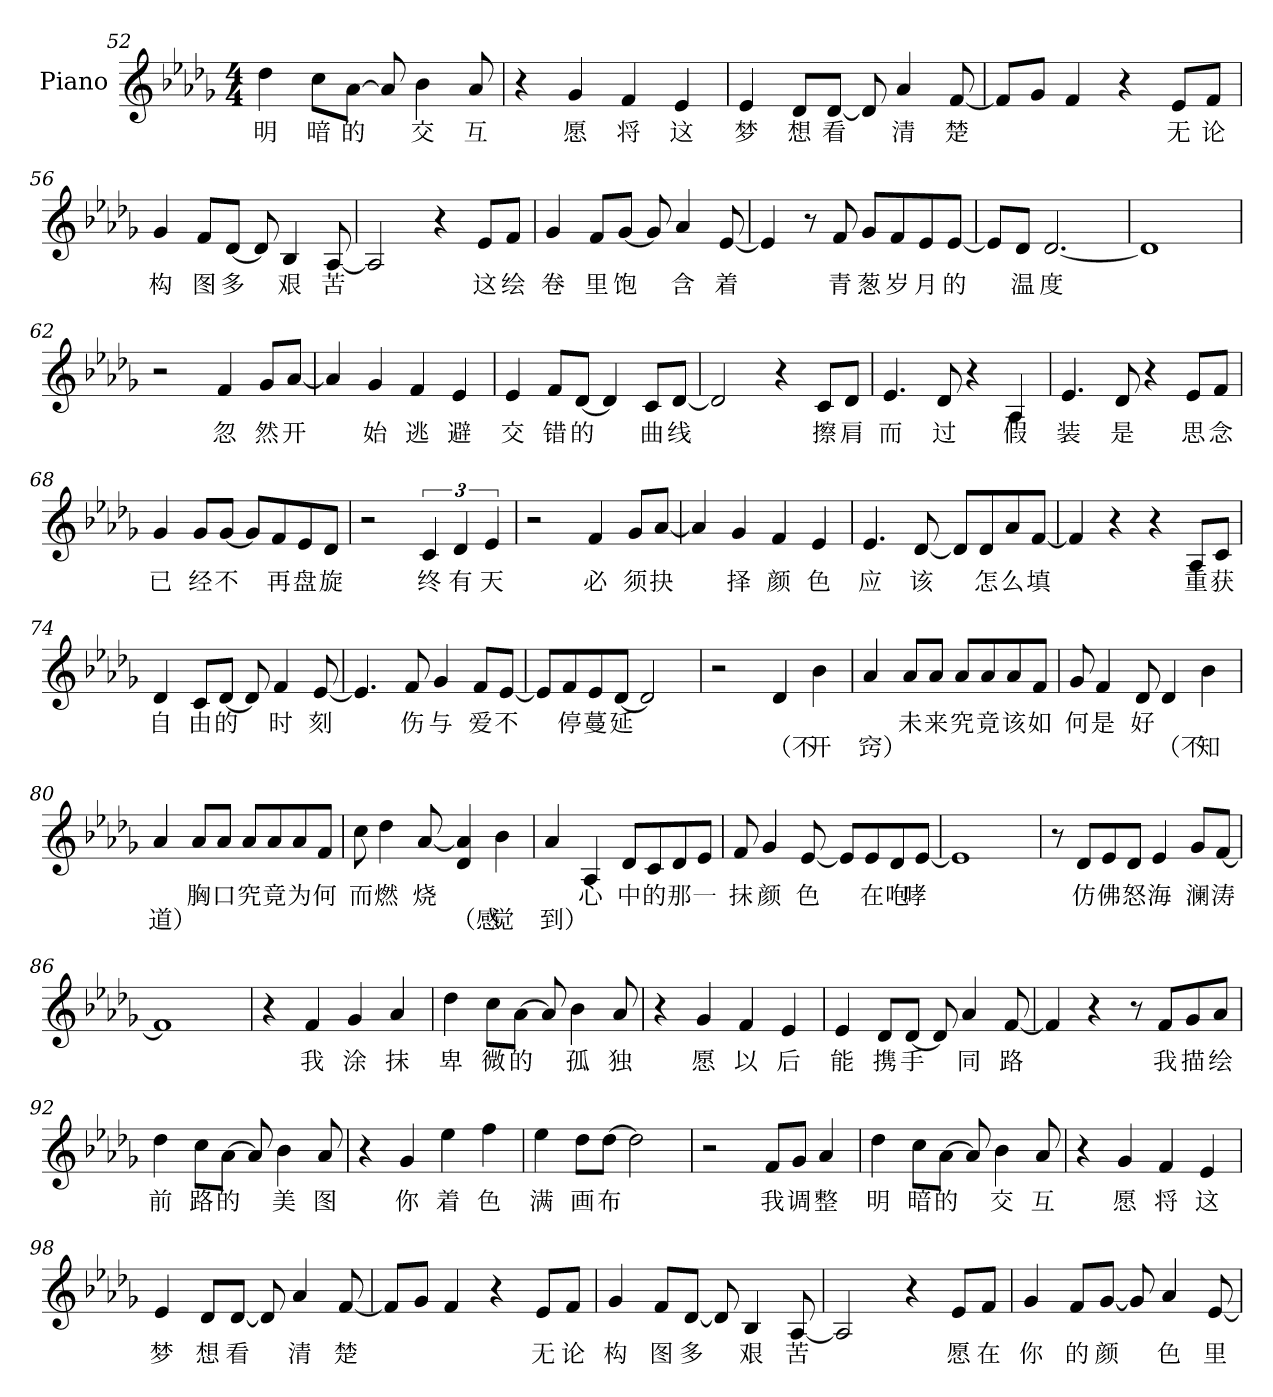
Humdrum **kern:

**kern	**text	**text
*part1	*part1	*part1
*staff1	*staff1	*staff1
*I"Piano	*	*
*I'Pno.	*	*
*clefG2	*	*
*k[b-e-a-d-g-]	*	*
*M4/4	*	*
=52	=52	=52
!	!LO:LY:b	!
4dd-\	明	.
!	!LO:LY:b	!
8cc\L	暗	.
!	!LO:LY:b	!
[8a-\J	的	.
8a-/]	.	.
!	!LO:LY:b	!
4b-\	交	.
!	!LO:LY:b	!
8a-/	互	.
=53	=53	=53
4r	.	.
!	!LO:LY:b	!
4g-/	愿	.
!	!LO:LY:b	!
4f/	将	.
!	!LO:LY:b	!
4e-/	这	.
=54	=54	=54
!	!LO:LY:b	!
4e-/	梦	.
!	!LO:LY:b	!
8d-/L	想	.
!	!LO:LY:b	!
[8d-/J	看	.
8d-/]	.	.
!	!LO:LY:b	!
4a-/	清	.
!	!LO:LY:b	!
[8f/	楚	.
!!LO:LB:g=z
=55	=55	=55
8f/L]	.	.
8g-/J	.	.
4f/	.	.
4r	.	.
!	!LO:LY:b	!
8e-/L	无	.
!	!LO:LY:b	!
8f/J	论	.
=56	=56	=56
!	!LO:LY:b	!
4g-/	构	.
!	!LO:LY:b	!
8f/L	图	.
!	!LO:LY:b	!
[8d-/J	多	.
8d-/]	.	.
!	!LO:LY:b	!
4B-/	艰	.
!	!LO:LY:b	!
[8A-/	苦	.
=57	=57	=57
2A-/]	.	.
4r	.	.
!	!LO:LY:b	!
8e-/L	这	.
!	!LO:LY:b	!
8f/J	绘	.
=58	=58	=58
!	!LO:LY:b	!
4g-/	卷	.
!	!LO:LY:b	!
8f/L	里	.
!	!LO:LY:b	!
[8g-/J	饱	.
8g-/]	.	.
!	!LO:LY:b	!
4a-/	含	.
!	!LO:LY:b	!
[8e-/	着	.
=59	=59	=59
4e-/]	.	.
8r	.	.
!	!LO:LY:b	!
8f/	青	.
!	!LO:LY:b	!
8g-/L	葱	.
!	!LO:LY:b	!
8f/	岁	.
!	!LO:LY:b	!
8e-/	月	.
!	!LO:LY:b	!
[8e-/J	的	.
!!LO:LB:g=z
=60	=60	=60
8e-/L]	.	.
!	!LO:LY:b	!
8d-/J	温	.
!	!LO:LY:b	!
[2.d-/	度	.
=61	=61	=61
1d-]	.	.
=62	=62	=62
2r	.	.
!	!LO:LY:b	!
4f/	忽	.
!	!LO:LY:b	!
8g-/L	然	.
!	!LO:LY:b	!
[8a-/J	开	.
=63	=63	=63
4a-/]	.	.
!	!LO:LY:b	!
4g-/	始	.
!	!LO:LY:b	!
4f/	逃	.
!	!LO:LY:b	!
4e-/	避	.
=64	=64	=64
!	!LO:LY:b	!
4e-/	交	.
!	!LO:LY:b	!
8f/L	错	.
!	!LO:LY:b	!
[8d-/J	的	.
4d-/]	.	.
!	!LO:LY:b	!
8c/L	曲	.
!	!LO:LY:b	!
[8d-/J	线	.
=65	=65	=65
2d-/]	.	.
4r	.	.
!	!LO:LY:b	!
8c/L	擦	.
!	!LO:LY:b	!
8d-/J	肩	.
=66	=66	=66
!	!LO:LY:b	!
4.e-/	而	.
!	!LO:LY:b	!
8d-/	过	.
4r	.	.
!	!LO:LY:b	!
4A-/	假	.
!!LO:LB:g=z
=67	=67	=67
!	!LO:LY:b	!
4.e-/	装	.
!	!LO:LY:b	!
8d-/	是	.
4r	.	.
!	!LO:LY:b	!
8e-/L	思	.
!	!LO:LY:b	!
8f/J	念	.
=68	=68	=68
!	!LO:LY:b	!
4g-/	已	.
!	!LO:LY:b	!
8g-/L	经	.
!	!LO:LY:b	!
[8g-/J	不	.
8g-/L]	.	.
!	!LO:LY:b	!
8f/	再	.
!	!LO:LY:b	!
8e-/	盘	.
!	!LO:LY:b	!
8d-/J	旋	.
=69	=69	=69
2r	.	.
!	!LO:LY:b	!
6c/	终	.
!	!LO:LY:b	!
6d-/	有	.
!	!LO:LY:b	!
6e-/	天	.
=70	=70	=70
2r	.	.
!	!LO:LY:b	!
4f/	必	.
!	!LO:LY:b	!
8g-/L	须	.
!	!LO:LY:b	!
[8a-/J	抉	.
=71	=71	=71
4a-/]	.	.
!	!LO:LY:b	!
4g-/	择	.
!	!LO:LY:b	!
4f/	颜	.
!	!LO:LY:b	!
4e-/	色	.
!!LO:LB:g=z
=72	=72	=72
!	!LO:LY:b	!
4.e-/	应	.
!	!LO:LY:b	!
[8d-/	该	.
8d-/L]	.	.
!	!LO:LY:b	!
8d-/	怎	.
!	!LO:LY:b	!
8a-/	么	.
!	!LO:LY:b	!
[8f/J	填	.
=73	=73	=73
4f/]	.	.
4r	.	.
4r	.	.
!	!LO:LY:b	!
8A-/L	重	.
!	!LO:LY:b	!
8c/J	获	.
=74	=74	=74
!	!LO:LY:b	!
4d-/	自	.
!	!LO:LY:b	!
8c/L	由	.
!	!LO:LY:b	!
[8d-/J	的	.
8d-/]	.	.
!	!LO:LY:b	!
4f/	时	.
!	!LO:LY:b	!
[8e-/	刻	.
=75	=75	=75
4.e-/]	.	.
!	!LO:LY:b	!
8f/	伤	.
!	!LO:LY:b	!
4g-/	与	.
!	!LO:LY:b	!
8f/L	爱	.
!	!LO:LY:b	!
[8e-/J	不	.
=76	=76	=76
8e-/L]	.	.
!	!LO:LY:b	!
8f/	停	.
!	!LO:LY:b	!
8e-/	蔓	.
!	!LO:LY:b	!
[8d-/J	延	.
2d-/]	.	.
!!LO:LB:g=z
=77	=77	=77
2r	.	.
!	!	!LO:LY:b
4d-/	.	（不
!	!	!LO:LY:b
4b-\	.	开
=78	=78	=78
!	!	!LO:LY:b
4a-/	.	窍）
!	!LO:LY:b	!
8a-/L	未	.
!	!LO:LY:b	!
8a-/J	来	.
!	!LO:LY:b	!
8a-/L	究	.
!	!LO:LY:b	!
8a-/	竟	.
!	!LO:LY:b	!
8a-/	该	.
!	!LO:LY:b	!
8f/J	如	.
=79	=79	=79
!	!LO:LY:b	!
8g-/	何	.
!	!LO:LY:b	!
4f/	是	.
!	!LO:LY:b	!
8d-/	好	.
!	!	!LO:LY:b
4d-/	.	（不
!	!	!LO:LY:b
4b-\	.	知
=80	=80	=80
!	!	!LO:LY:b
4a-/	.	道）
!	!LO:LY:b	!
8a-/L	胸	.
!	!LO:LY:b	!
8a-/J	口	.
!	!LO:LY:b	!
8a-/L	究	.
!	!LO:LY:b	!
8a-/	竟	.
!	!LO:LY:b	!
8a-/	为	.
!	!LO:LY:b	!
8f/J	何	.
!!LO:LB:g=z
=81	=81	=81
!	!LO:LY:b	!
8cc\	而	.
!	!LO:LY:b	!
4dd-\	燃	.
!	!LO:LY:b	!
[8a-/	烧	.
!	!	!LO:LY:b
4d-/ 4a-/]	.	（感
!	!	!LO:LY:b
4b-\	.	觉
=82	=82	=82
!	!	!LO:LY:b
4a-/	.	到）
!	!LO:LY:b	!
4A-/	心	.
!	!LO:LY:b	!
8d-/L	中	.
!	!LO:LY:b	!
8c/	的	.
!	!LO:LY:b	!
8d-/	那	.
!	!LO:LY:b	!
8e-/J	一	.
=83	=83	=83
!	!LO:LY:b	!
8f/	抹	.
!	!LO:LY:b	!
4g-/	颜	.
!	!LO:LY:b	!
[8e-/	色	.
8e-/L]	.	.
!	!LO:LY:b	!
8e-/	在	.
!	!LO:LY:b	!
8d-/	咆	.
!	!LO:LY:b	!
[8e-/J	哮	.
=84	=84	=84
1e-]	.	.
=85	=85	=85
8r	.	.
!	!LO:LY:b	!
8d-/L	仿	.
!	!LO:LY:b	!
8e-/	佛	.
!	!LO:LY:b	!
8d-/J	怒	.
!	!LO:LY:b	!
4e-/	海	.
!	!LO:LY:b	!
8g-/L	澜	.
!	!LO:LY:b	!
[8f/J	涛	.
=86	=86	=86
1f]	.	.
!!LO:LB:g=z
=87	=87	=87
4r	.	.
!	!LO:LY:b	!
4f/	我	.
!	!LO:LY:b	!
4g-/	涂	.
!	!LO:LY:b	!
4a-/	抹	.
=88	=88	=88
!	!LO:LY:b	!
4dd-\	卑	.
!	!LO:LY:b	!
8cc\L	微	.
!	!LO:LY:b	!
[8a-\J	的	.
8a-/]	.	.
!	!LO:LY:b	!
4b-\	孤	.
!	!LO:LY:b	!
8a-/	独	.
=89	=89	=89
4r	.	.
!	!LO:LY:b	!
4g-/	愿	.
!	!LO:LY:b	!
4f/	以	.
!	!LO:LY:b	!
4e-/	后	.
=90	=90	=90
!	!LO:LY:b	!
4e-/	能	.
!	!LO:LY:b	!
8d-/L	携	.
!	!LO:LY:b	!
[8d-/J	手	.
8d-/]	.	.
!	!LO:LY:b	!
4a-/	同	.
!	!LO:LY:b	!
[8f/	路	.
=91	=91	=91
4f/]	.	.
4r	.	.
8r	.	.
!	!LO:LY:b	!
8f/L	我	.
!	!LO:LY:b	!
8g-/	描	.
!	!LO:LY:b	!
8a-/J	绘	.
!!LO:LB:g=z
=92	=92	=92
!	!LO:LY:b	!
4dd-\	前	.
!	!LO:LY:b	!
8cc\L	路	.
!	!LO:LY:b	!
[8a-\J	的	.
8a-/]	.	.
!	!LO:LY:b	!
4b-\	美	.
!	!LO:LY:b	!
8a-/	图	.
=93	=93	=93
4r	.	.
!	!LO:LY:b	!
4g-/	你	.
!	!LO:LY:b	!
4ee-\	着	.
!	!LO:LY:b	!
4ff\	色	.
=94	=94	=94
!	!LO:LY:b	!
4ee-\	满	.
!	!LO:LY:b	!
8dd-\L	画	.
!	!LO:LY:b	!
[8dd-\J	布	.
2dd-\]	.	.
=95	=95	=95
2r	.	.
!	!LO:LY:b	!
8f/L	我	.
!	!LO:LY:b	!
8g-/J	调	.
!	!LO:LY:b	!
4a-/	整	.
=96	=96	=96
!	!LO:LY:b	!
4dd-\	明	.
!	!LO:LY:b	!
8cc\L	暗	.
!	!LO:LY:b	!
[8a-\J	的	.
8a-/]	.	.
!	!LO:LY:b	!
4b-\	交	.
!	!LO:LY:b	!
8a-/	互	.
=97	=97	=97
4r	.	.
!	!LO:LY:b	!
4g-/	愿	.
!	!LO:LY:b	!
4f/	将	.
!	!LO:LY:b	!
4e-/	这	.
!!LO:LB:g=z
=98	=98	=98
!	!LO:LY:b	!
4e-/	梦	.
!	!LO:LY:b	!
8d-/L	想	.
!	!LO:LY:b	!
[8d-/J	看	.
8d-/]	.	.
!	!LO:LY:b	!
4a-/	清	.
!	!LO:LY:b	!
[8f/	楚	.
=99	=99	=99
8f/L]	.	.
8g-/J	.	.
4f/	.	.
4r	.	.
!	!LO:LY:b	!
8e-/L	无	.
!	!LO:LY:b	!
8f/J	论	.
=100	=100	=100
!	!LO:LY:b	!
4g-/	构	.
!	!LO:LY:b	!
8f/L	图	.
!	!LO:LY:b	!
[8d-/J	多	.
8d-/]	.	.
!	!LO:LY:b	!
4B-/	艰	.
!	!LO:LY:b	!
[8A-/	苦	.
=101	=101	=101
2A-/]	.	.
4r	.	.
!	!LO:LY:b	!
8e-/L	愿	.
!	!LO:LY:b	!
8f/J	在	.
=102	=102	=102
!	!LO:LY:b	!
4g-/	你	.
!	!LO:LY:b	!
8f/L	的	.
!	!LO:LY:b	!
[8g-/J	颜	.
8g-/]	.	.
!	!LO:LY:b	!
4a-/	色	.
!	!LO:LY:b	!
[8e-/	里	.
=	=	=
*-	*-	*-
